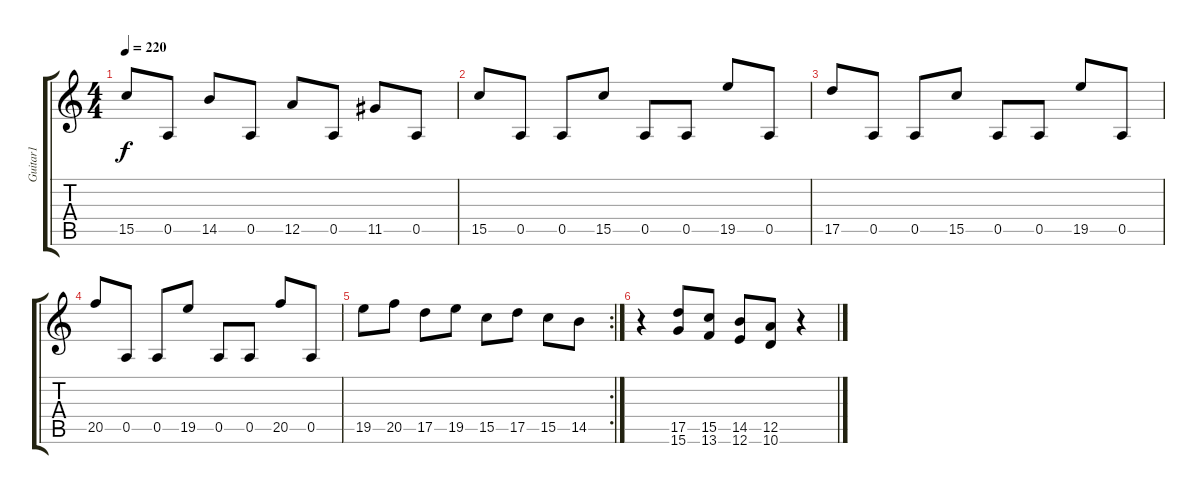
\track ("Guitar1" "Guitar1") {instrument distortionguitar}
\staff {score tabs}
\tuning (E4 B3 G3 D3 A2 E2) {hide}
\ts (4 4)
\tempo 220
\clef g2
\ks c
15.5.8{dy f} 0.5.8 14.5.8 0.5.8 12.5.8 0.5.8 11.5.8 0.5.8 |
15.5.8 0.5.8 0.5.8 15.5.8 0.5.8 0.5.8 19.5.8 0.5.8 |
17.5.8 0.5.8 0.5.8 15.5.8 0.5.8 0.5.8 19.5.8 0.5.8 |
20.5.8 0.5.8 0.5.8 19.5.8 0.5.8 0.5.8 20.5.8 0.5.8 |
\rc 2
19.5.8 20.5.8 17.5.8 19.5.8 15.5.8 17.5.8 15.5.8 14.5.8 |
r.4 (17.5 15.6).8 (15.5 13.6).8 (14.5 12.6).8 (12.5 10.6).8 r.4
